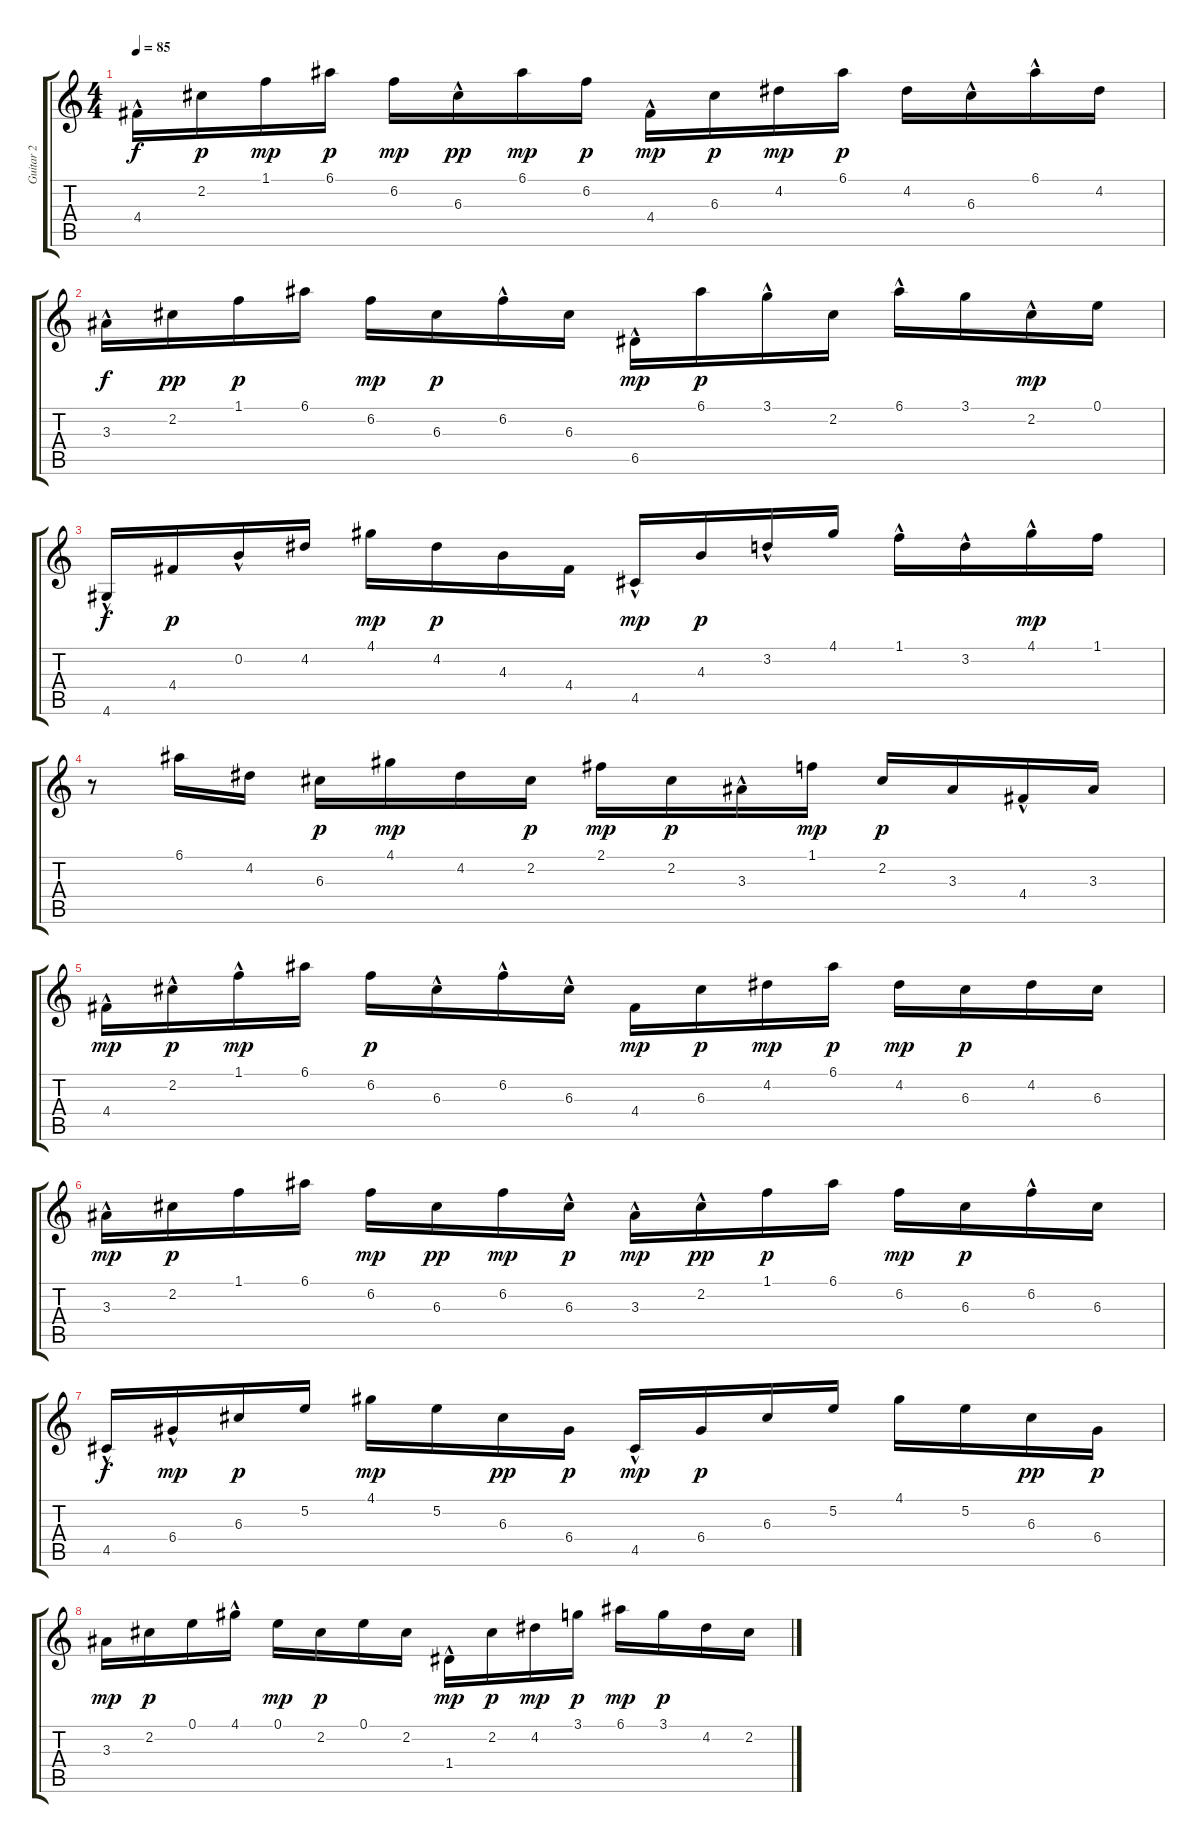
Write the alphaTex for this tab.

\track ("Guitar 2" "Guitar 2") {instrument acousticguitarsteel}
\staff {score tabs}
\tuning (E4 B3 G3 D3 A2 E2) {hide}
\ts (4 4)
\tempo 85
\clef g2
\ks c
4.4{hac}.16{dy f} 2.2.16{dy p} 1.1.16{dy mp} 6.1.16{dy p} 6.2.16{dy mp} 6.3{hac}.16{dy pp} 6.1.16{dy mp} 6.2.16{dy p} 4.4{hac}.16{dy mp} 6.3.16{dy p} 4.2.16{dy mp} 6.1.16{dy p} 4.2.16 6.3{hac}.16 6.1{hac}.16 4.2.16 |
3.3{hac}.16{dy f} 2.2.16{dy pp} 1.1.16{dy p} 6.1.16 6.2.16{dy mp} 6.3.16{dy p} 6.2{hac}.16 6.3.16 6.5{hac}.16{dy mp} 6.1.16{dy p} 3.1{hac}.16 2.2.16 6.1{hac}.16 3.1.16 2.2{hac}.16{dy mp} 0.1.16 |
4.6{hac}.16{dy f} 4.4.16{dy p} 0.2{hac}.16 4.2.16 4.1.16{dy mp} 4.2.16{dy p} 4.3.16 4.4.16 4.5{hac}.16{dy mp} 4.3.16{dy p} 3.2{hac}.16 4.1.16 1.1{hac}.16 3.2{hac}.16 4.1{hac}.16{dy mp} 1.1.16 |
r.8 6.1.16 4.2.16 6.3.16{dy p} 4.1.16{dy mp} 4.2.16 2.2.16{dy p} 2.1.16{dy mp} 2.2.16{dy p} 3.3{hac}.16 1.1.16{dy mp} 2.2.16{dy p} 3.3.16 4.4{hac}.16 3.3.16 |
4.4{hac}.16{dy mp} 2.2{hac}.16{dy p} 1.1{hac}.16{dy mp} 6.1.16 6.2.16{dy p} 6.3{hac}.16 6.2{hac}.16 6.3{hac}.16 4.4.16{dy mp} 6.3.16{dy p} 4.2.16{dy mp} 6.1.16{dy p} 4.2.16{dy mp} 6.3.16{dy p} 4.2.16 6.3.16 |
3.3{hac}.16{dy mp} 2.2.16{dy p} 1.1.16 6.1.16 6.2.16{dy mp} 6.3.16{dy pp} 6.2.16{dy mp} 6.3{hac}.16{dy p} 3.3{hac}.16{dy mp} 2.2{hac}.16{dy pp} 1.1.16{dy p} 6.1.16 6.2.16{dy mp} 6.3.16{dy p} 6.2{hac}.16 6.3.16 |
4.5{hac}.16{dy f} 6.4{hac}.16{dy mp} 6.3.16{dy p} 5.2.16 4.1.16{dy mp} 5.2.16 6.3.16{dy pp} 6.4.16{dy p} 4.5{hac}.16{dy mp} 6.4.16{dy p} 6.3.16 5.2.16 4.1.16 5.2.16 6.3.16{dy pp} 6.4.16{dy p} |
3.3.16{dy mp} 2.2.16{dy p} 0.1.16 4.1{hac}.16 0.1.16{dy mp} 2.2.16{dy p} 0.1.16 2.2.16 1.4{hac}.16{dy mp} 2.2.16{dy p} 4.2.16{dy mp} 3.1.16{dy p} 6.1.16{dy mp} 3.1.16{dy p} 4.2.16 2.2.16
